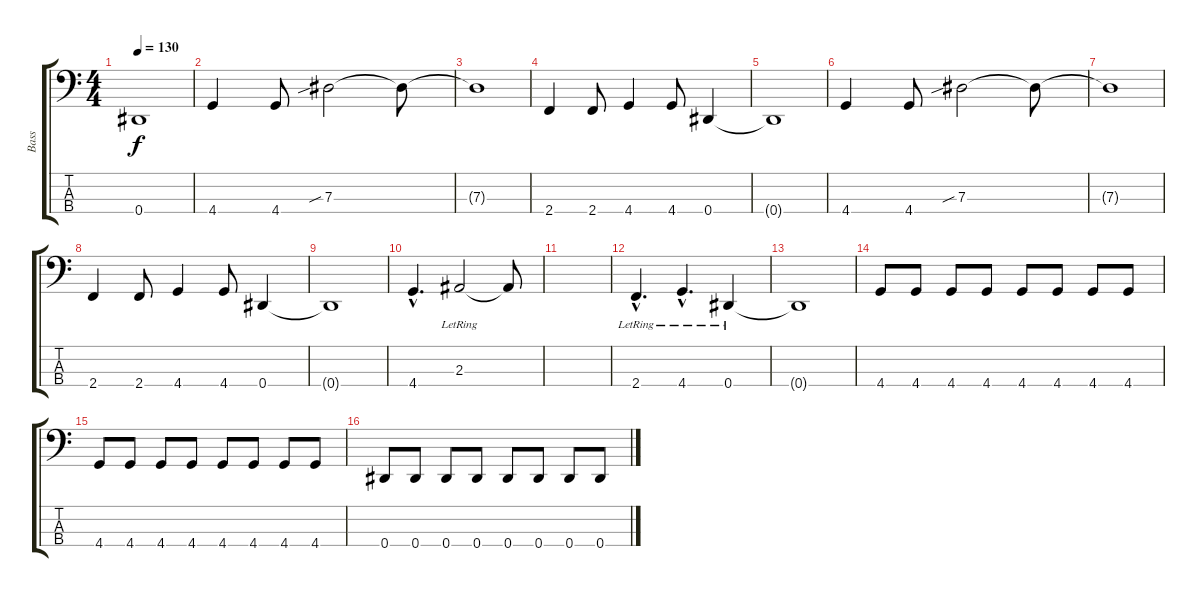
\track ("Bass" "Bass") {instrument electricbassfinger}
\staff {score tabs}
\tuning (Gb2 Db2 Ab1 Eb1) {hide}
\ts (4 4)
\tempo 130
\clef f4
\ks c
0.4{t}.1{dy f} |
4.4.4 4.4.8 7.3{sib}.2 7.3{t}.8 |
7.3{t}.1 |
2.4.4 2.4.8 4.4.4 4.4.8 0.4.4 |
0.4{t}.1 |
4.4.4 4.4.8 7.3{sib}.2 7.3{t}.8 |
7.3{t}.1 |
2.4.4 2.4.8 4.4.4 4.4.8 0.4.4 |
0.4{t}.1 |
4.4{hac}.4{d} 2.3{lr}.2 2.3{t}.8 |
|
2.4{hac lr}.4{d} 4.4{hac lr}.4{d} 0.4{lr}.4 |
0.4{t}.1 |
4.4.8 4.4.8 4.4.8 4.4.8 4.4.8 4.4.8 4.4.8 4.4.8 |
4.4.8 4.4.8 4.4.8 4.4.8 4.4.8 4.4.8 4.4.8 4.4.8 |
0.4.8 0.4.8 0.4.8 0.4.8 0.4.8 0.4.8 0.4.8 0.4.8
